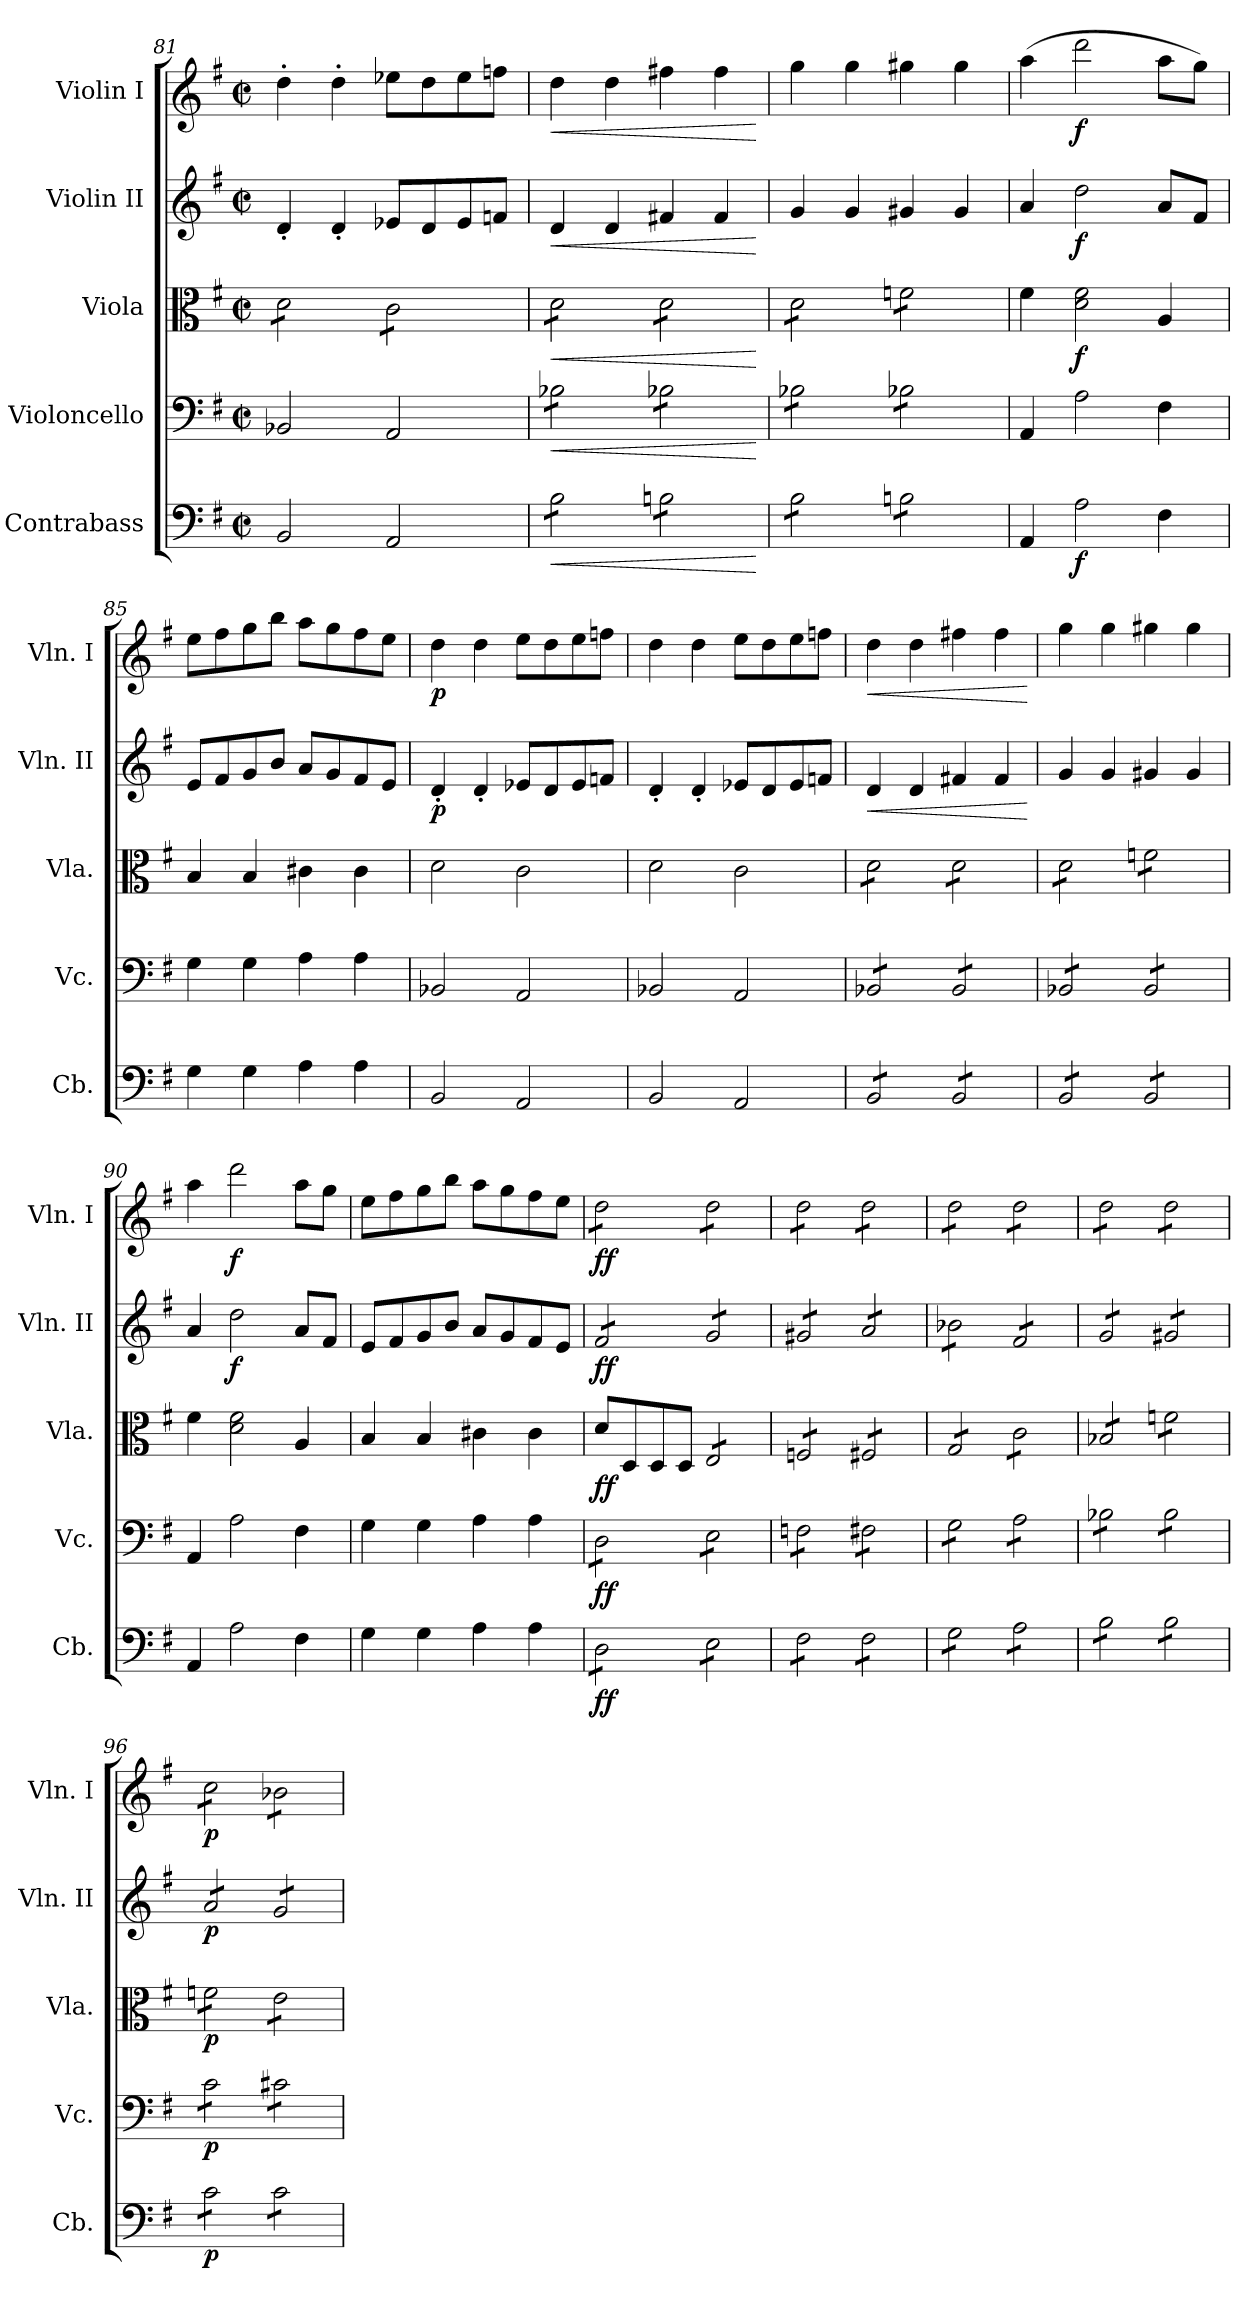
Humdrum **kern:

**kern	**dynam	**kern	**dynam	**kern	**dynam	**kern	**dynam	**kern	**dynam
*part5	*part5	*part4	*part4	*part3	*part3	*part2	*part2	*part1	*part1
*staff5	*staff5	*staff4	*staff4	*staff3	*staff3	*staff2	*staff2	*staff1	*staff1
*I"Contrabass	*	*I"Violoncello	*	*I"Viola	*	*I"Violin II	*	*I"Violin I	*
*I'Cb.	*	*I'Vc.	*	*I'Vla.	*	*I'Vln. II	*	*I'Vln. I	*
!!LO:LB:g=z
*clefF4	*	*clefF4	*	*clefC3	*	*clefG2	*	*clefG2	*
*ITrd7c12	*	*	*	*	*	*	*	*	*
*k[f#]	*	*k[f#]	*	*k[f#]	*	*k[f#]	*	*k[f#]	*
*M2/2	*	*M2/2	*	*M2/2	*	*M2/2	*	*M2/2	*
*met(c|)	*	*met(c|)	*	*met(c|)	*	*met(c|)	*	*met(c|)	*
=81	=81	=81	=81	=81	=81	=81	=81	=81	=81
*	*	*	*	*tremolo	*	*	*	*	*
2BBB/	.	2BB-X/	.	8d\L	.	4d'/	.	4dd'\	.
.	.	.	.	8d\	.	.	.	.	.
.	.	.	.	8d\	.	4d'/	.	4dd'\	.
.	.	.	.	8d\J	.	.	.	.	.
2AAA/	.	2AA/	.	8c\L	.	8e-X/L	.	8ee-X\L	.
.	.	.	.	8c\	.	8d/	.	8dd\	.
.	.	.	.	8c\	.	8e-/	.	8ee-\	.
.	.	.	.	8c\J	.	8fn/J	.	8ffn\J	.
=82	=82	=82	=82	=82	=82	=82	=82	=82	=82
!	!LO:HP:b	!	!LO:HP:b	!	!LO:HP:b	!	!LO:HP:b	!	!LO:HP:b
*tremolo	*	*	*	*	*	*	*	*	*
*	*	*tremolo	*	*	*	*	*	*	*
8BB\L	<	8B-X\L	<	8d\L	<	4d/	<	4dd\	<
8BB\	.	8B-X\	.	8d\	.	.	.	.	.
8BB\	.	8B-X\	.	8d\	.	4d/	.	4dd\	.
8BB\J	.	8B-X\J	.	8d\J	.	.	.	.	.
8BBn\L	.	8B-X\L	.	8d\L	.	4f#X/	.	4ff#X\	.
8BBn\	.	8B-X\	.	8d\	.	.	.	.	.
8BBn\	.	8B-X\	.	8d\	.	4f#/	.	4ff#\	.
8BBn\J	.	8B-X\J	.	8d\J	.	.	.	.	.
.	[	.	[	.	[	.	[	.	[
=83	=83	=83	=83	=83	=83	=83	=83	=83	=83
8BB\L	.	8B-X\L	.	8d\L	.	4g/	.	4gg\	.
8BB\	.	8B-X\	.	8d\	.	.	.	.	.
8BB\	.	8B-X\	.	8d\	.	4g/	.	4gg\	.
8BB\J	.	8B-X\J	.	8d\J	.	.	.	.	.
8BBn\L	.	8B-X\L	.	8fn\L	.	4g#X/	.	4gg#X\	.
8BBn\	.	8B-X\	.	8fn\	.	.	.	.	.
8BBn\	.	8B-X\	.	8fn\	.	4g#/	.	4gg#\	.
8BBn\J	.	8B-X\J	.	8fn\J	.	.	.	.	.
*	*	*	*	*Xtremolo	*	*	*	*	*
*	*	*Xtremolo	*	*	*	*	*	*	*
*Xtremolo	*	*	*	*	*	*	*	*	*
=84	=84	=84	=84	=84	=84	=84	=84	=84	=84
4AAA/	.	4AA/	.	4f#\	.	4a/	.	(>4aa\	.
!	!LO:DY:b	!	!	!	!LO:DY:b	!	!LO:DY:b	!	!LO:DY:b
2AA\	f	2A\	.	2d\ 2f#\	f	2dd\	f	2ddd\	f
4FF#\	.	4F#\	.	4A/	.	8a/L	.	8aa\L	.
.	.	.	.	.	.	8f#/J	.	8gg\J)	.
=85	=85	=85	=85	=85	=85	=85	=85	=85	=85
4GG\	.	4G\	.	4B/	.	8e/L	.	8ee\L	.
.	.	.	.	.	.	8f#/	.	8ff#\	.
4GG\	.	4G\	.	4B/	.	8g/	.	8gg\	.
.	.	.	.	.	.	8b/J	.	8bb\J	.
4AA\	.	4A\	.	4c#X\	.	8a/L	.	8aa\L	.
.	.	.	.	.	.	8g/	.	8gg\	.
4AA\	.	4A\	.	4c#\	.	8f#/	.	8ff#\	.
.	.	.	.	.	.	8e/J	.	8ee\J	.
=86	=86	=86	=86	=86	=86	=86	=86	=86	=86
!	!	!	!	!	!	!	!LO:DY:b	!	!LO:DY:b
2BBB/	.	2BB-X/	.	2d\	.	4d'/	p	4dd\	p
.	.	.	.	.	.	4d'/	.	4dd\	.
2AAA/	.	2AA/	.	2c\	.	8e-X/L	.	8ee\L	.
.	.	.	.	.	.	8d/	.	8dd\	.
.	.	.	.	.	.	8e-/	.	8ee\	.
.	.	.	.	.	.	8fn/J	.	8ffn\J	.
!!LO:PB:g=z
=87	=87	=87	=87	=87	=87	=87	=87	=87	=87
2BBB/	.	2BB-X/	.	2d\	.	4d'/	.	4dd\	.
.	.	.	.	.	.	4d'/	.	4dd\	.
2AAA/	.	2AA/	.	2c\	.	8e-X/L	.	8ee\L	.
.	.	.	.	.	.	8d/	.	8dd\	.
.	.	.	.	.	.	8e-/	.	8ee\	.
.	.	.	.	.	.	8fn/J	.	8ffn\J	.
=88	=88	=88	=88	=88	=88	=88	=88	=88	=88
!	!	!	!	!	!	!	!LO:HP:b	!	!LO:HP:b
*tremolo	*	*	*	*	*	*	*	*	*
*	*	*tremolo	*	*	*	*	*	*	*
*	*	*	*	*tremolo	*	*	*	*	*
8BBB/L	.	8BB-X/L	.	8d\L	.	4d/	<	4dd\	<
8BBB/	.	8BB-X/	.	8d\	.	.	.	.	.
8BBB/	.	8BB-X/	.	8d\	.	4d/	.	4dd\	.
8BBB/J	.	8BB-X/J	.	8d\J	.	.	.	.	.
8BBB/L	.	8BB-/L	.	8d\L	.	4f#X/	.	4ff#X\	.
8BBB/	.	8BB-/	.	8d\	.	.	.	.	.
8BBB/	.	8BB-/	.	8d\	.	4f#/	.	4ff#\	.
8BBB/J	.	8BB-/J	.	8d\J	.	.	.	.	.
.	.	.	.	.	.	.	[	.	[
=89	=89	=89	=89	=89	=89	=89	=89	=89	=89
8BBB/L	.	8BB-X/L	.	8d\L	.	4g/	.	4gg\	.
8BBB/	.	8BB-X/	.	8d\	.	.	.	.	.
8BBB/	.	8BB-X/	.	8d\	.	4g/	.	4gg\	.
8BBB/J	.	8BB-X/J	.	8d\J	.	.	.	.	.
8BBB/L	.	8BB-/L	.	8fn\L	.	4g#X/	.	4gg#X\	.
8BBB/	.	8BB-/	.	8fn\	.	.	.	.	.
8BBB/	.	8BB-/	.	8fn\	.	4g#/	.	4gg#\	.
8BBB/J	.	8BB-/J	.	8fn\J	.	.	.	.	.
*	*	*	*	*Xtremolo	*	*	*	*	*
*	*	*Xtremolo	*	*	*	*	*	*	*
*Xtremolo	*	*	*	*	*	*	*	*	*
=90	=90	=90	=90	=90	=90	=90	=90	=90	=90
4AAA/	.	4AA/	.	4f#\	.	4a/	.	4aa\	.
!	!	!	!	!	!	!	!LO:DY:b	!	!LO:DY:b
2AA\	.	2A\	.	2d\ 2f#\	.	2dd\	f	2ddd\	f
4FF#\	.	4F#\	.	4A/	.	8a/L	.	8aa\L	.
.	.	.	.	.	.	8f#/J	.	8gg\J	.
=91	=91	=91	=91	=91	=91	=91	=91	=91	=91
4GG\	.	4G\	.	4B/	.	8e/L	.	8ee\L	.
.	.	.	.	.	.	8f#/	.	8ff#\	.
4GG\	.	4G\	.	4B/	.	8g/	.	8gg\	.
.	.	.	.	.	.	8b/J	.	8bb\J	.
4AA\	.	4A\	.	4c#X\	.	8a/L	.	8aa\L	.
.	.	.	.	.	.	8g/	.	8gg\	.
4AA\	.	4A\	.	4c#\	.	8f#/	.	8ff#\	.
.	.	.	.	.	.	8e/J	.	8ee\J	.
=92	=92	=92	=92	=92	=92	=92	=92	=92	=92
!	!LO:DY:b	!	!LO:DY:b	!	!LO:DY:b	!	!LO:DY:b	!	!LO:DY:b
*tremolo	*	*	*	*	*	*	*	*	*
*	*	*tremolo	*	*	*	*	*	*	*
*	*	*	*	*	*	*tremolo	*	*	*
*	*	*	*	*	*	*	*	*tremolo	*
8DD\L	ff	8D\L	ff	8d/L	ff	8f#/L	ff	8dd\L	ff
8DD\	.	8D\	.	8D/	.	8f#/	.	8dd\	.
8DD\	.	8D\	.	8D/	.	8f#/	.	8dd\	.
8DD\J	.	8D\J	.	8D/J	.	8f#/J	.	8dd\J	.
*	*	*	*	*tremolo	*	*	*	*	*
8EE\L	.	8E\L	.	8E/L	.	8g/L	.	8dd\L	.
8EE\	.	8E\	.	8E/	.	8g/	.	8dd\	.
8EE\	.	8E\	.	8E/	.	8g/	.	8dd\	.
8EE\J	.	8E\J	.	8E/J	.	8g/J	.	8dd\J	.
!!LO:LB:g=z
=93	=93	=93	=93	=93	=93	=93	=93	=93	=93
8FF#\L	.	8Fn\L	.	8Fn/L	.	8g#X/L	.	8dd\L	.
8FF#\	.	8Fn\	.	8Fn/	.	8g#X/	.	8dd\	.
8FF#\	.	8Fn\	.	8Fn/	.	8g#X/	.	8dd\	.
8FF#\J	.	8Fn\J	.	8Fn/J	.	8g#X/J	.	8dd\J	.
8FF#\L	.	8F#X\L	.	8F#X/L	.	8a/L	.	8dd\L	.
8FF#\	.	8F#X\	.	8F#X/	.	8a/	.	8dd\	.
8FF#\	.	8F#X\	.	8F#X/	.	8a/	.	8dd\	.
8FF#\J	.	8F#X\J	.	8F#X/J	.	8a/J	.	8dd\J	.
=94	=94	=94	=94	=94	=94	=94	=94	=94	=94
8GG\L	.	8G\L	.	8G/L	.	8b-X\L	.	8dd\L	.
8GG\	.	8G\	.	8G/	.	8b-X\	.	8dd\	.
8GG\	.	8G\	.	8G/	.	8b-X\	.	8dd\	.
8GG\J	.	8G\J	.	8G/J	.	8b-X\J	.	8dd\J	.
8AA\L	.	8A\L	.	8c\L	.	8f#/L	.	8dd\L	.
8AA\	.	8A\	.	8c\	.	8f#/	.	8dd\	.
8AA\	.	8A\	.	8c\	.	8f#/	.	8dd\	.
8AA\J	.	8A\J	.	8c\J	.	8f#/J	.	8dd\J	.
=95	=95	=95	=95	=95	=95	=95	=95	=95	=95
8BB\L	.	8B-X\L	.	8B-X/L	.	8g/L	.	8dd\L	.
8BB\	.	8B-X\	.	8B-X/	.	8g/	.	8dd\	.
8BB\	.	8B-X\	.	8B-X/	.	8g/	.	8dd\	.
8BB\J	.	8B-X\J	.	8B-X/J	.	8g/J	.	8dd\J	.
8BB\L	.	8B-\L	.	8fn\L	.	8g#X/L	.	8dd\L	.
8BB\	.	8B-\	.	8fn\	.	8g#X/	.	8dd\	.
8BB\	.	8B-\	.	8fn\	.	8g#X/	.	8dd\	.
8BB\J	.	8B-\J	.	8fn\J	.	8g#X/J	.	8dd\J	.
=96	=96	=96	=96	=96	=96	=96	=96	=96	=96
!	!LO:DY:b	!	!LO:DY:b	!	!LO:DY:b	!	!LO:DY:b	!	!LO:DY:b
8C\L	p	8c\L	p	8fn\L	p	8a/L	p	8cc\L	p
8C\	.	8c\	.	8fn\	.	8a/	.	8cc\	.
8C\	.	8c\	.	8fn\	.	8a/	.	8cc\	.
8C\J	.	8c\J	.	8fn\J	.	8a/J	.	8cc\J	.
8C\L	.	8c#X\L	.	8e\L	.	8g/L	.	8b-X\L	.
8C\	.	8c#X\	.	8e\	.	8g/	.	8b-X\	.
8C\	.	8c#X\	.	8e\	.	8g/	.	8b-X\	.
8C\J	.	8c#X\J	.	8e\J	.	8g/J	.	8b-X\J	.
*	*	*	*	*	*	*	*	*Xtremolo	*
*	*	*	*	*	*	*Xtremolo	*	*	*
*	*	*	*	*Xtremolo	*	*	*	*	*
*	*	*Xtremolo	*	*	*	*	*	*	*
*Xtremolo	*	*	*	*	*	*	*	*	*
=	=	=	=	=	=	=	=	=	=
*-	*-	*-	*-	*-	*-	*-	*-	*-	*-
